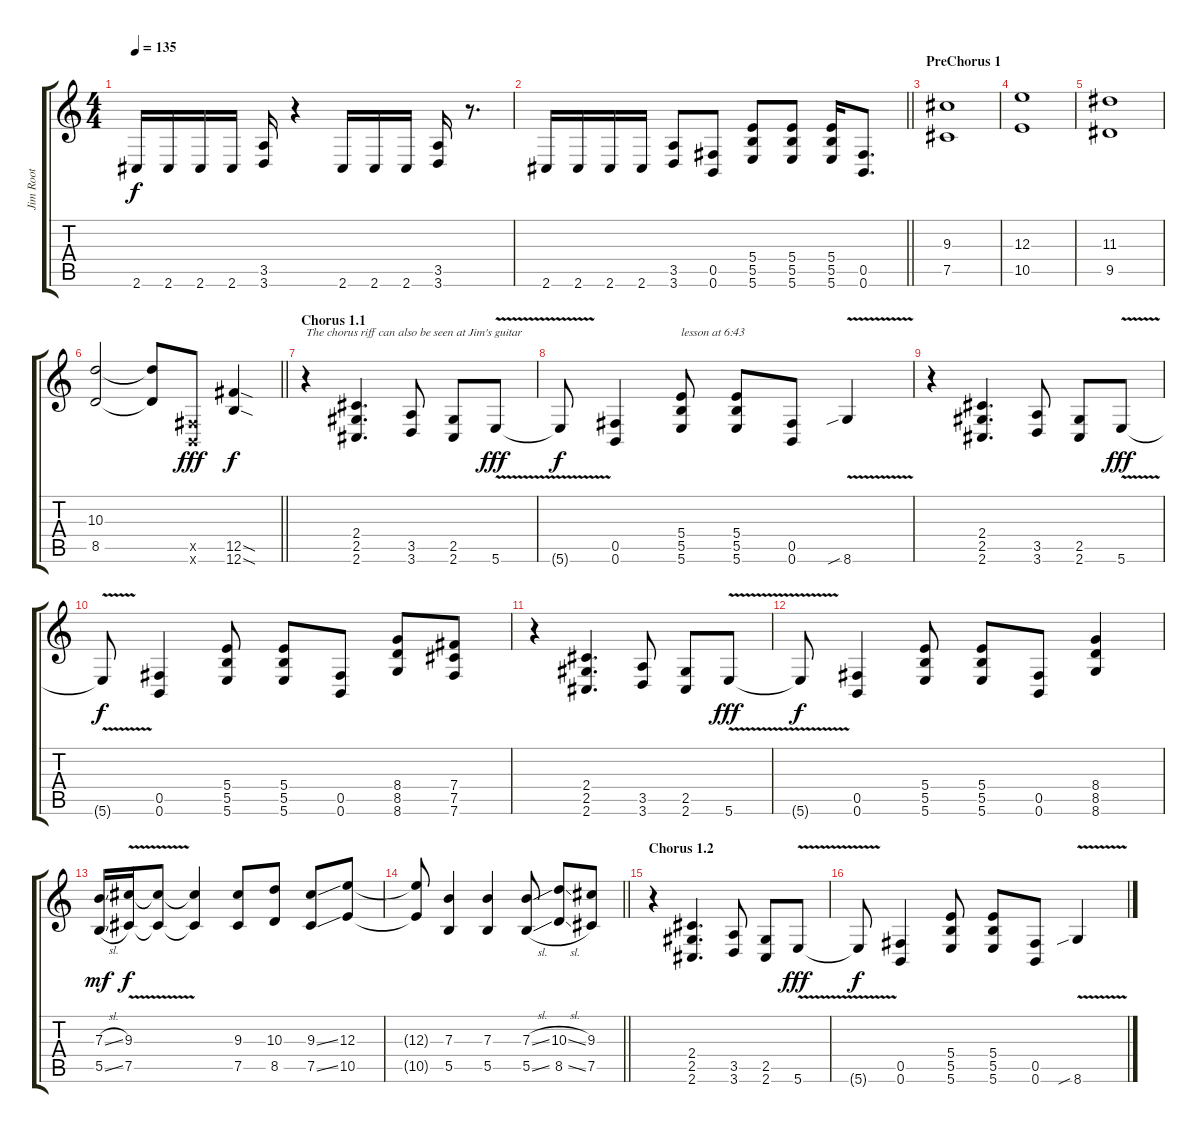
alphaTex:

\track ("Jim Root" "Jim Root") {instrument distortionguitar}
\staff {score tabs}
\tuning (Db4 Ab3 E3 B2 Gb2 B1) {hide}
\ts (4 4)
\tempo 135
\clef g2
\ks c
2.6.16{dy f} 2.6.16 2.6.16 2.6.16 (3.5 3.6).16 r.4 2.6.16 2.6.16 2.6.16 (3.5 3.6).16 r.8{d} |
\barLineRight lightlight
2.6.16 2.6.16 2.6.16 2.6.16 (3.5 3.6).8 (0.5 0.6).8 (5.4 5.5 5.6).8 (5.4 5.5 5.6).8 (5.4 5.5 5.6).16 (0.5 0.6).8{d} |
\section ("" "PreChorus 1")
(9.3 7.5).1 |
(12.3 10.5).1 |
(11.3 9.5).1 |
\barLineRight lightlight
(10.3 8.5).2 (10.3{t} 8.5{t}).8 (0.5{x} 0.6{x}).8{dy fff} (12.5{sod} 12.6{sod}).4{dy f} |
\section ("" "Chorus 1.1")
r.4{txt "The chorus riff can also be seen at Jim's guitar"} (2.4 2.5 2.6).4{d} (3.5 3.6).8 (2.5 2.6).8 5.6{v}.8{dy fff} |
5.6{t}.8{dy f} (0.5 0.6).4 (5.4 5.5 5.6).8{txt "lesson at 6:43"} (5.4 5.5 5.6).8 (0.5 0.6).8 8.6{v sib}.4 |
r.4 (2.4 2.5 2.6).4{d} (3.5 3.6).8 (2.5 2.6).8 5.6{v}.8{dy fff} |
5.6{t}.8{dy f} (0.5 0.6).4 (5.4 5.5 5.6).8 (5.4 5.5 5.6).8 (0.5 0.6).8 (8.4 8.5 8.6).8 (7.4 7.5 7.6).8 |
r.4 (2.4 2.5 2.6).4{d} (3.5 3.6).8 (2.5 2.6).8 5.6{v}.8{dy fff} |
5.6{t}.8{dy f} (0.5 0.6).4 (5.4 5.5 5.6).8 (5.4 5.5 5.6).8 (0.5 0.6).8 (8.4 8.5 8.6).4 |
(7.3{sl} 5.5{sl}).16{dy mf} (9.3{v} 7.5{v}).16{dy f} (9.3{t} 7.5{t}).8 (9.3{t} 7.5{t}).4 (9.3 7.5).8 (10.3 8.5).8 (9.3{ss} 7.5{ss}).8 (12.3 10.5).8 |
\barLineRight lightlight
(12.3{t} 10.5{t}).8 (7.3 5.5).4 (7.3 5.5).4 (7.3{sl} 5.5{sl}).8 (10.3{sl} 8.5{sl}).8 (9.3 7.5).8 |
\section ("" "Chorus 1.2")
r.4 (2.4 2.5 2.6).4{d} (3.5 3.6).8 (2.5 2.6).8 5.6{v}.8{dy fff} |
5.6{t}.8{dy f} (0.5 0.6).4 (5.4 5.5 5.6).8 (5.4 5.5 5.6).8 (0.5 0.6).8 8.6{v sib}.4
